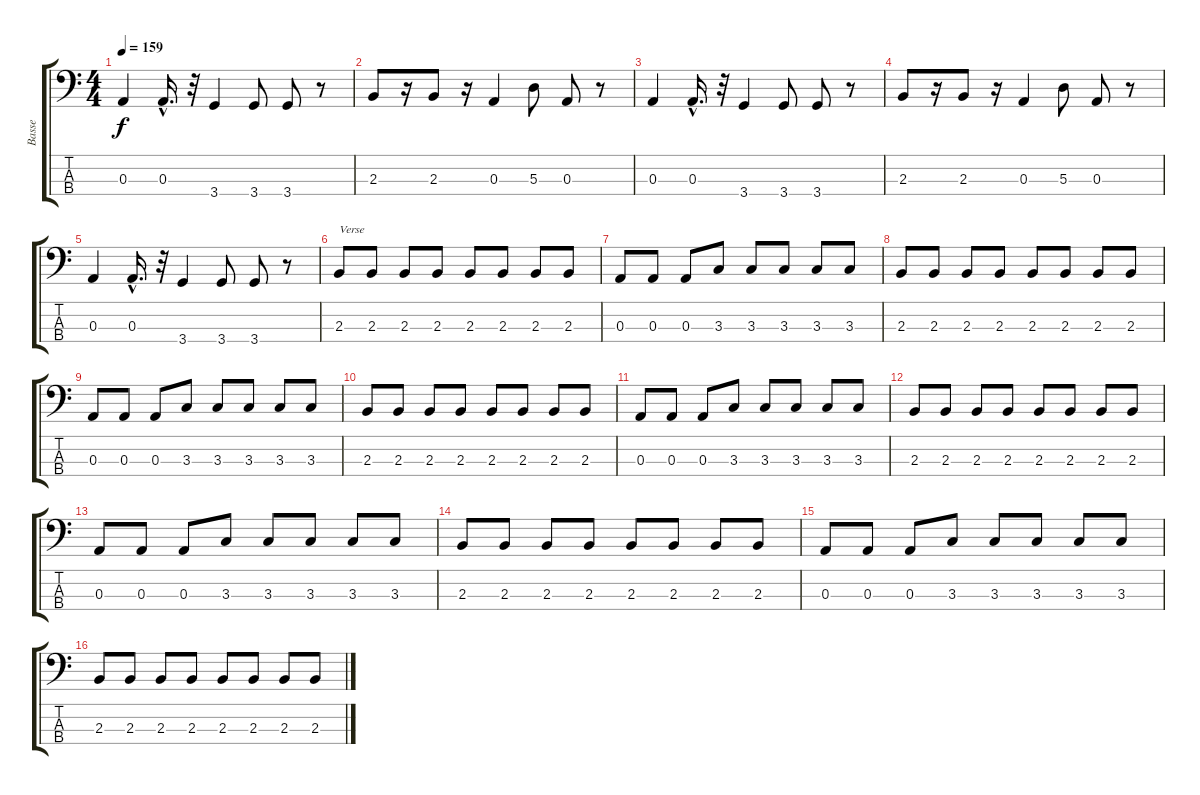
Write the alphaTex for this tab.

\track ("Basse" "Basse") {instrument electricbasspick}
\staff {score tabs}
\tuning (G2 D2 A1 E1) {hide}
\ts (4 4)
\tempo 159
\clef f4
\ks c
0.3.4{dy f} 0.3{hac}.16{d} r.32 3.4.4 3.4.8 3.4.8 r.8 |
2.3.8 r.16 2.3.8 r.16 0.3.4 5.3.8 0.3.8 r.8 |
0.3.4 0.3{hac}.16{d} r.32 3.4.4 3.4.8 3.4.8 r.8 |
2.3.8 r.16 2.3.8 r.16 0.3.4 5.3.8 0.3.8 r.8 |
0.3.4 0.3{hac}.16{d} r.32 3.4.4 3.4.8 3.4.8 r.8 |
2.3.8{txt "Verse"} 2.3.8 2.3.8 2.3.8 2.3.8 2.3.8 2.3.8 2.3.8 |
0.3.8 0.3.8 0.3.8 3.3.8 3.3.8 3.3.8 3.3.8 3.3.8 |
2.3.8 2.3.8 2.3.8 2.3.8 2.3.8 2.3.8 2.3.8 2.3.8 |
0.3.8 0.3.8 0.3.8 3.3.8 3.3.8 3.3.8 3.3.8 3.3.8 |
2.3.8 2.3.8 2.3.8 2.3.8 2.3.8 2.3.8 2.3.8 2.3.8 |
0.3.8 0.3.8 0.3.8 3.3.8 3.3.8 3.3.8 3.3.8 3.3.8 |
2.3.8 2.3.8 2.3.8 2.3.8 2.3.8 2.3.8 2.3.8 2.3.8 |
0.3.8 0.3.8 0.3.8 3.3.8 3.3.8 3.3.8 3.3.8 3.3.8 |
2.3.8 2.3.8 2.3.8 2.3.8 2.3.8 2.3.8 2.3.8 2.3.8 |
0.3.8 0.3.8 0.3.8 3.3.8 3.3.8 3.3.8 3.3.8 3.3.8 |
2.3.8 2.3.8 2.3.8 2.3.8 2.3.8 2.3.8 2.3.8 2.3.8
